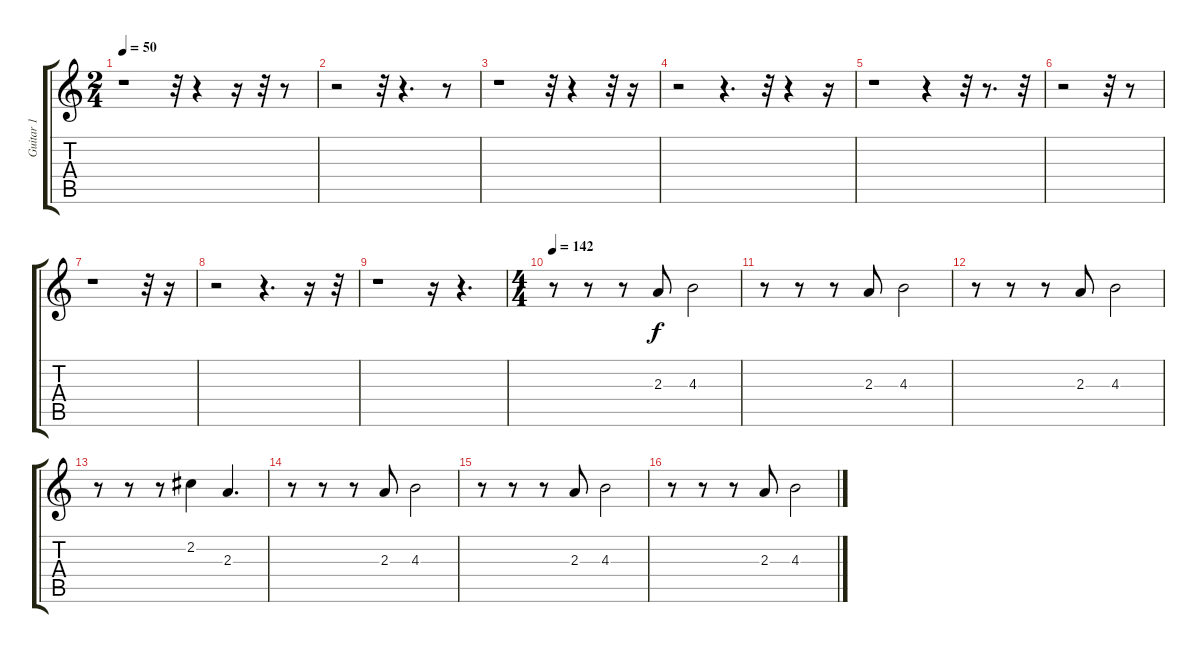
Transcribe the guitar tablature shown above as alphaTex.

\track ("Guitar 1" "Guitar 1") {instrument electricguitarjazz}
\staff {score tabs}
\tuning (E4 B3 G3 D3 A2 E2) {hide}
\ts (2 4)
\tempo 50
\clef g2
\ks c
r.1{dy f} r.32 r.4 r.16 r.32 r.8 |
r.2 r.32 r.4{d} r.8 |
r.1 r.32 r.4 r.32 r.16 |
r.2 r.4{d} r.32 r.4 r.16 |
r.1 r.4 r.32 r.8{d} r.32 |
r.2 r.32 r.8 |
r.1 r.32 r.16 |
r.2 r.4{d} r.16 r.32 |
r.1 r.16 r.4{d} |
\ts (4 4)
\tempo 142
r.8 r.8 r.8 2.3.8 4.3.2 |
r.8 r.8 r.8 2.3.8 4.3.2 |
r.8 r.8 r.8 2.3.8 4.3.2 |
r.8 r.8 r.8 2.2.4 2.3.4{d} |
r.8 r.8 r.8 2.3.8 4.3.2 |
r.8 r.8 r.8 2.3.8 4.3.2 |
r.8 r.8 r.8 2.3.8 4.3.2
